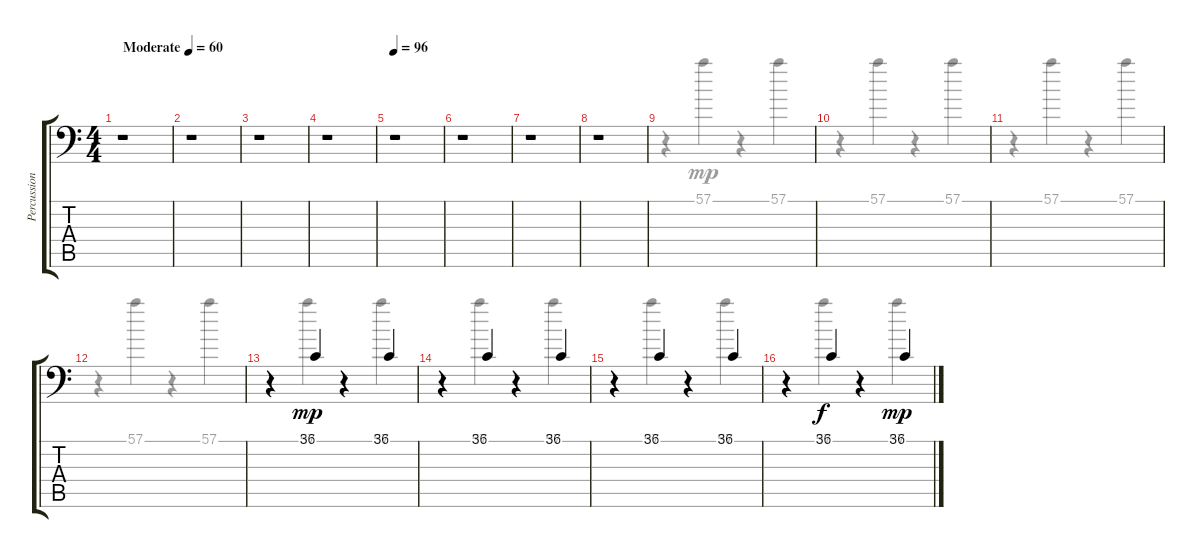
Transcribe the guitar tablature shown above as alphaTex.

\track ("Percussions" "Percussion") {instrument acousticgrandpiano}
\staff {score tabs}
\tuning (C-1 C-1 C-1 C-1 C-1 C-1) {hide}
\voice
\ts (4 4)
\tempo (60 "Moderate")
\clef f4
\ks c
r.1{dy mp instrument acousticgrandpiano} |
r.1 |
r.1 |
r.1 |
\tempo 96
r.1 |
r.1 |
r.1 |
r.1 |
|
|
|
|
r.4 36.1.4 r.4 36.1.4 |
r.4 36.1.4 r.4 36.1.4 |
r.4 36.1.4 r.4 36.1.4 |
r.4 36.1.4{dy f} r.4 36.1.4{dy mp}
\voice
\clef f4
\ottava regular
\simile none
\ks c
|
|
|
|
|
|
|
|
r.4 57.1.4 r.4 57.1.4 |
r.4 57.1.4 r.4 57.1.4{dy mp} |
r.4 57.1.4 r.4 57.1.4 |
r.4 57.1.4 r.4 57.1.4 |
r.4 57.1.4 r.4 57.1.4 |
r.4 57.1.4 r.4 57.1.4 |
r.4 57.1.4 r.4 57.1.4 |
r.4 57.1.4 r.4 57.1.4
